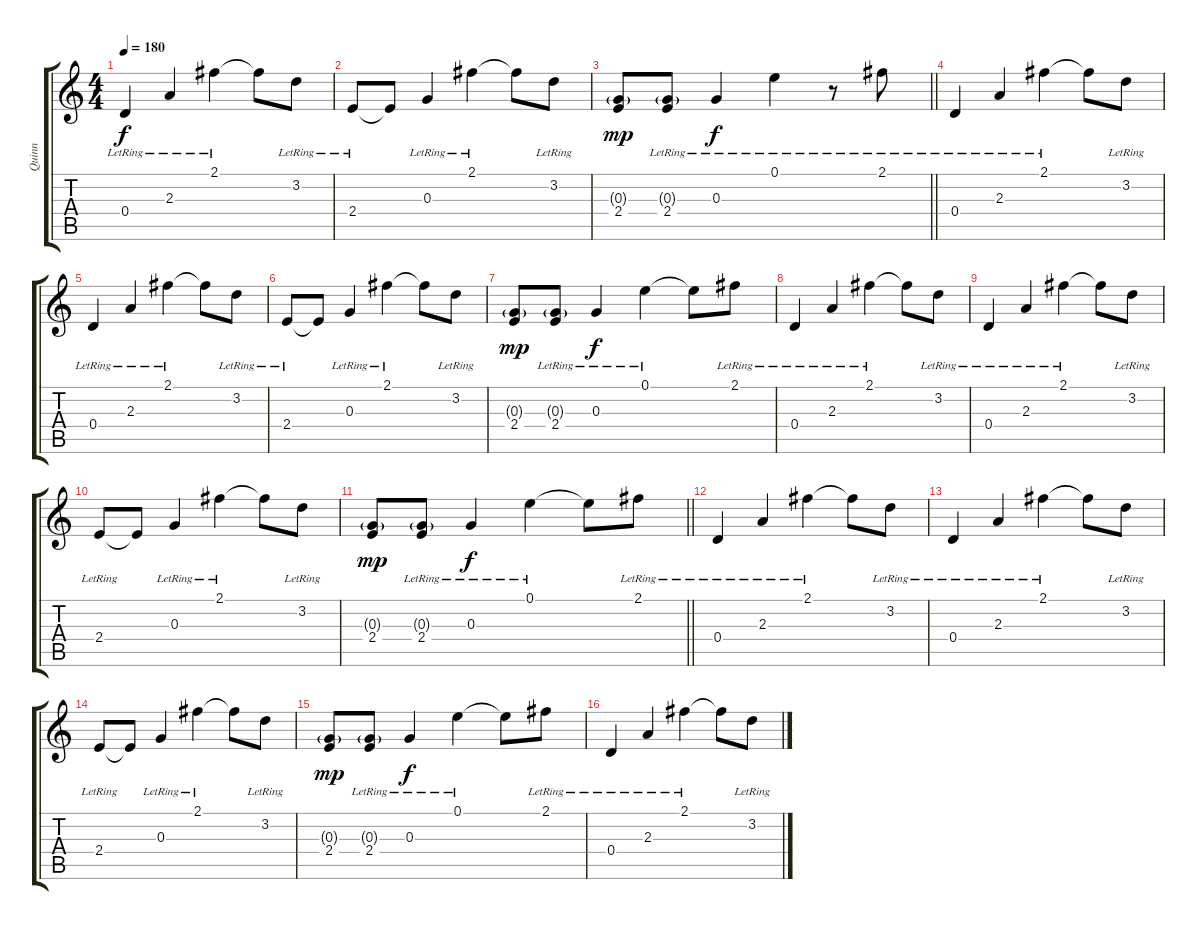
\track ("Quinn" "Quinn") {instrument electricguitarclean}
\staff {score tabs}
\tuning (E4 B3 G3 D3 A2 D2) {hide}
\ts (4 4)
\tempo 180
\clef g2
\ks c
0.4{lr}.4{dy f} 2.3{lr}.4 2.1{lr}.4 2.1{t}.8 3.2{lr}.8 |
2.4{lr}.8 2.4{t}.8 0.3{lr}.4 2.1{lr}.4 2.1{t}.8 3.2{lr}.8 |
\barLineRight lightlight
(0.3{g} 2.4).8{dy mp} (0.3{g} 2.4{lr}).8 0.3{lr}.4{dy f} 0.1{lr}.4 r.8 2.1{lr}.8 |
0.4{lr}.4 2.3{lr}.4 2.1{lr}.4 2.1{t}.8 3.2{lr}.8 |
0.4{lr}.4 2.3{lr}.4 2.1{lr}.4 2.1{t}.8 3.2{lr}.8 |
2.4{lr}.8 2.4{t}.8 0.3{lr}.4 2.1{lr}.4 2.1{t}.8 3.2{lr}.8 |
(0.3{g} 2.4).8{dy mp} (0.3{g} 2.4{lr}).8 0.3{lr}.4{dy f} 0.1{lr}.4 0.1{t}.8 2.1{lr}.8 |
0.4{lr}.4 2.3{lr}.4 2.1{lr}.4 2.1{t}.8 3.2{lr}.8 |
0.4{lr}.4 2.3{lr}.4 2.1{lr}.4 2.1{t}.8 3.2{lr}.8 |
2.4{lr}.8 2.4{t}.8 0.3{lr}.4 2.1{lr}.4 2.1{t}.8 3.2{lr}.8 |
\barLineRight lightlight
(0.3{g} 2.4).8{dy mp} (0.3{g} 2.4{lr}).8 0.3{lr}.4{dy f} 0.1{lr}.4 0.1{t}.8 2.1{lr}.8 |
0.4{lr}.4 2.3{lr}.4 2.1{lr}.4 2.1{t}.8 3.2{lr}.8 |
0.4{lr}.4 2.3{lr}.4 2.1{lr}.4 2.1{t}.8 3.2{lr}.8 |
2.4{lr}.8 2.4{t}.8 0.3{lr}.4 2.1{lr}.4 2.1{t}.8 3.2{lr}.8 |
(0.3{g} 2.4).8{dy mp} (0.3{g} 2.4{lr}).8 0.3{lr}.4{dy f} 0.1{lr}.4 0.1{t}.8 2.1{lr}.8 |
0.4{lr}.4 2.3{lr}.4 2.1{lr}.4 2.1{t}.8 3.2{lr}.8
